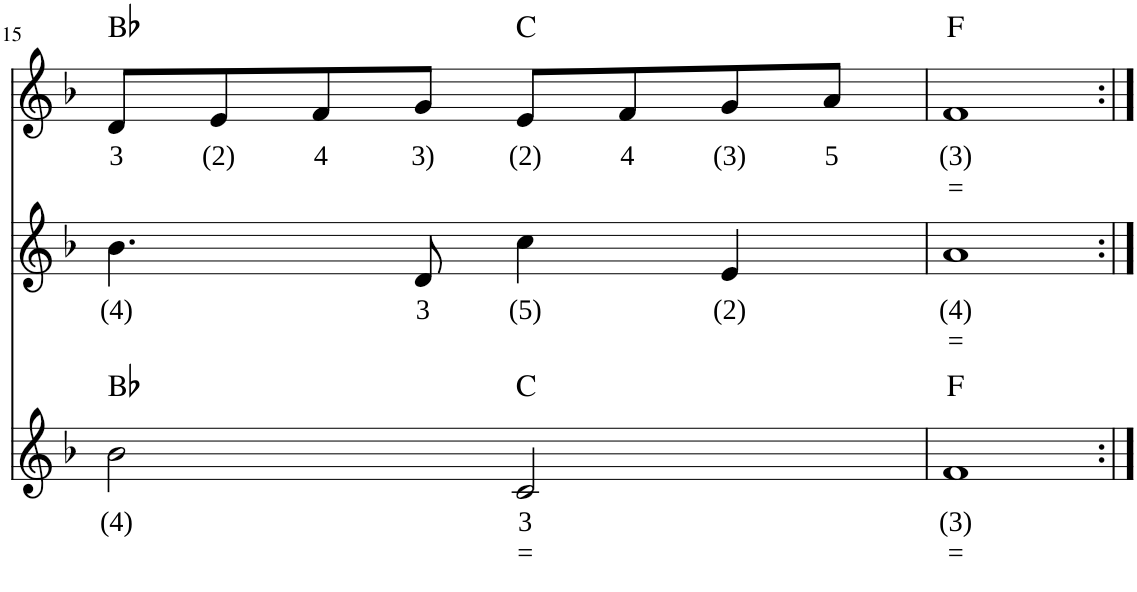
**kern	**text	**text	**kern	**text	**text	**kern	**text	**text	**harte
*part3	*part3	*part3	*part2	*part2	*part2	*part1	*part1	*part1	*part1
*staff3	*staff3	*staff3	*staff2	*staff2	*staff2	*staff1	*staff1	*staff1	*
*I"Voice	*	*	*I"Voice	*	*	*I"Voice	*	*	*
!!LO:PB:g=z
*clefG2	*	*	*clefG2	*	*	*clefG2	*	*	*
*k[b-]	*	*	*k[b-]	*	*	*k[b-]	*	*	*
*M4/4	*	*	*M4/4	*	*	*M4/4	*	*	*
=15	=15	=15	=15	=15	=15	=15	=15	=15	=15
!	!LO:LY:b	!	!	!LO:LY:b	!	!	!LO:LY:b	!	!
2b-\	(4)	.	4.b-\	(4)	.	8d/L	3	.	Bb:maj
!	!	!	!	!	!	!	!LO:LY:b	!	!
.	.	.	.	.	.	8e/	(2)	.	.
!	!	!	!	!	!	!	!LO:LY:b	!	!
.	.	.	.	.	.	8f/	4	.	.
!	!	!	!	!LO:LY:b	!	!	!LO:LY:b	!	!
.	.	.	8d/	3	.	8g/J	3)	.	.
!	!LO:LY:b	!LO:LY:b	!	!LO:LY:b	!	!	!LO:LY:b	!	!
2c/	3	=	4cc\	(5)	.	8e/L	(2)	.	C:maj
!	!	!	!	!	!	!	!LO:LY:b	!	!
.	.	.	.	.	.	8f/	4	.	.
!	!	!	!	!LO:LY:b	!	!	!LO:LY:b	!	!
.	.	.	4e/	(2)	.	8g/	(3)	.	.
!	!	!	!	!	!	!	!LO:LY:b	!	!
.	.	.	.	.	.	8a/J	5	.	.
=16	=16	=16	=16	=16	=16	=16	=16	=16	=16
!	!LO:LY:b	!LO:LY:b	!	!LO:LY:b	!LO:LY:b	!	!LO:LY:b	!LO:LY:b	!
1f	(3)	=	1a	(4)	=	1f	(3)	=	F:maj
=:|!	=:|!	=:|!	=:|!	=:|!	=:|!	=:|!	=:|!	=:|!	=:|!
*-	*-	*-	*-	*-	*-	*-	*-	*-	*-
